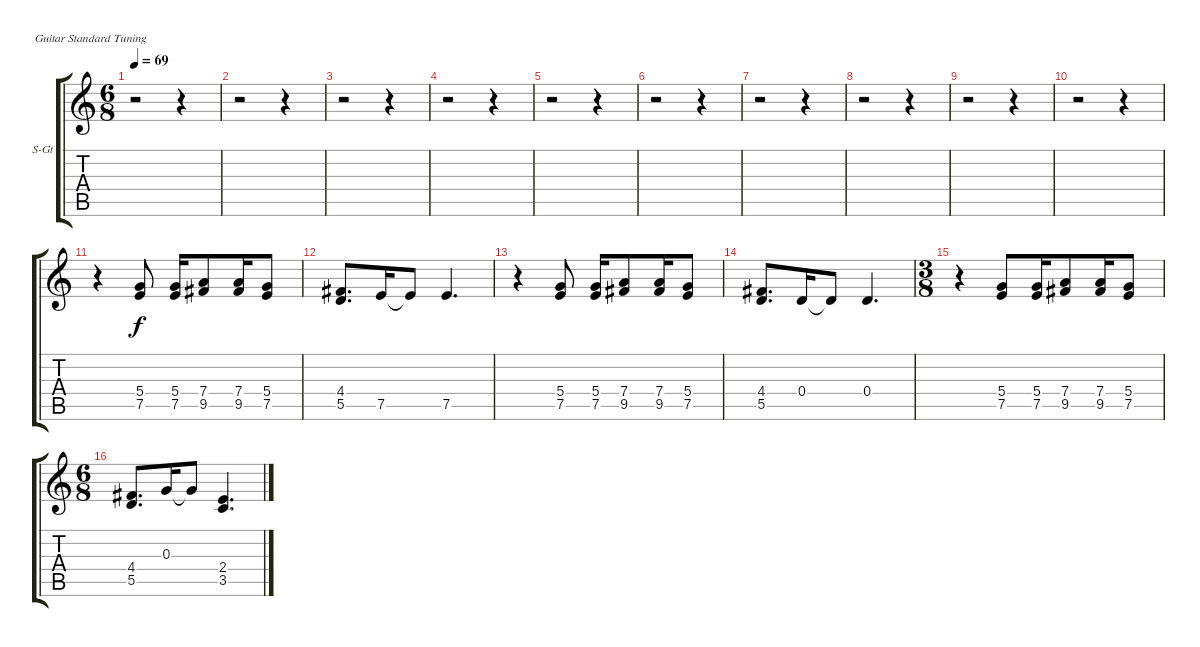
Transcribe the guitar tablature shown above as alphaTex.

\bracketExtendMode groupsimilarinstruments
\firstSystemTrackNameOrientation horizontal
\otherSystemsTrackNameOrientation horizontal
\track ("Guitar 2" "S-Gt") {instrument acousticguitarsteel}
\staff {score tabs}
\tuning (E4 B3 G3 D3 A2 E2)
\ts (6 8)
\tempo 69
\clef g2
\ks c
r.2{dy f} r.4 |
r.2 r.4 |
r.2 r.4 |
r.2 r.4 |
r.2 r.4 |
r.2 r.4 |
r.2 r.4 |
r.2 r.4 |
r.2 r.4 |
r.2 r.4 |
r.4 (5.4 7.5).8 (5.4 7.5).16 (7.4 9.5).8 (7.4 9.5).16 (5.4 7.5).8 |
(4.4 5.5).8{d} 7.5.16 7.5{t}.8 7.5.4{d} |
r.4 (5.4 7.5).8 (5.4 7.5).16 (7.4 9.5).8 (7.4 9.5).16 (5.4 7.5).8 |
(4.4 5.5).8{d} 0.4.16 0.4{t}.8 0.4.4{d} |
\ts (3 8)
r.4 (5.4 7.5).8 (5.4 7.5).16 (7.4 9.5).8 (7.4 9.5).16 (5.4 7.5).8 |
\ts (6 8)
(4.4 5.5).8{d} 0.3.16 0.3{t}.8 (2.4 3.5).4{d}
